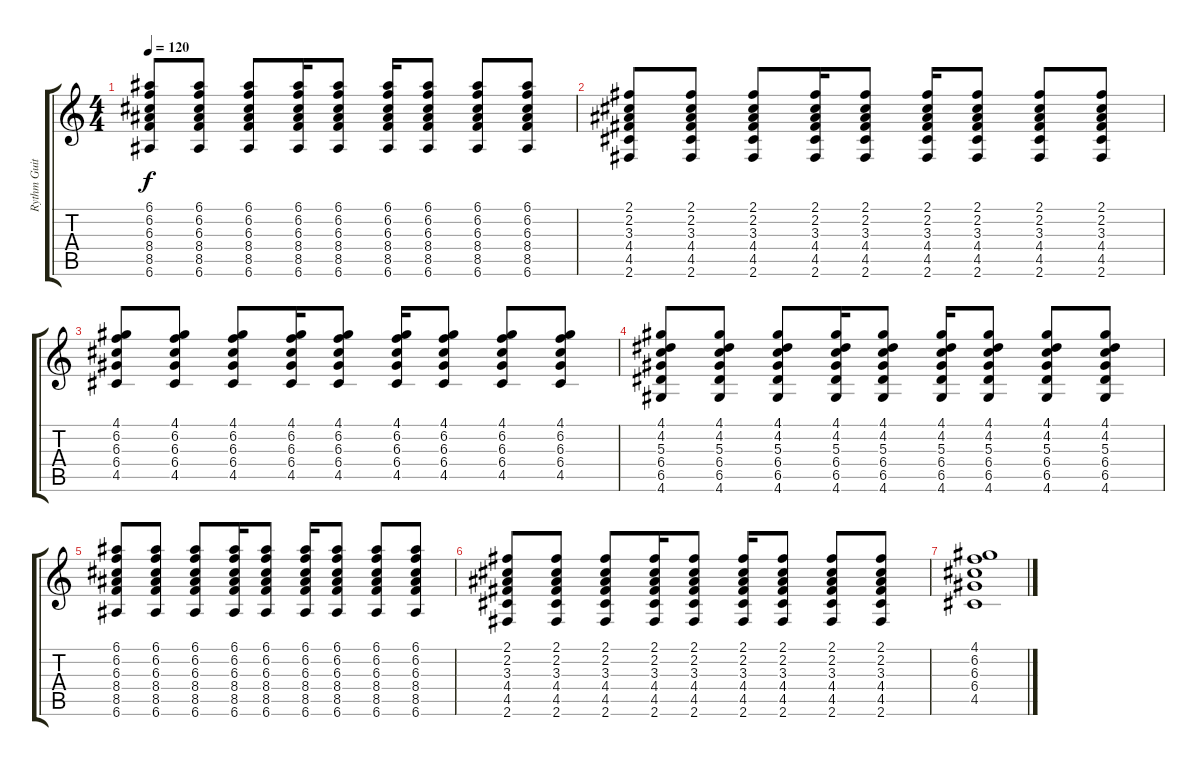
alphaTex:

\track ("Rythm Guitar" "Rythm Guit") {instrument acousticguitarsteel}
\staff {score tabs}
\tuning (E4 B3 G3 D3 A2 E2) {hide}
\ts (4 4)
\tempo 120
\clef g2
\ks c
(6.1 6.2 6.3 8.4 8.5 6.6).8{dy f} (6.1 6.2 6.3 8.4 8.5 6.6).8 (6.1 6.2 6.3 8.4 8.5 6.6).8 (6.1 6.2 6.3 8.4 8.5 6.6).16 (6.1 6.2 6.3 8.4 8.5 6.6).8 (6.1 6.2 6.3 8.4 8.5 6.6).16 (6.1 6.2 6.3 8.4 8.5 6.6).8 (6.1 6.2 6.3 8.4 8.5 6.6).8 (6.1 6.2 6.3 8.4 8.5 6.6).8 |
(2.1 2.2 3.3 4.4 4.5 2.6).8 (2.1 2.2 3.3 4.4 4.5 2.6).8 (2.1 2.2 3.3 4.4 4.5 2.6).8 (2.1 2.2 3.3 4.4 4.5 2.6).16 (2.1 2.2 3.3 4.4 4.5 2.6).8 (2.1 2.2 3.3 4.4 4.5 2.6).16 (2.1 2.2 3.3 4.4 4.5 2.6).8 (2.1 2.2 3.3 4.4 4.5 2.6).8 (2.1 2.2 3.3 4.4 4.5 2.6).8 |
(4.1 6.2 6.3 6.4 4.5).8 (4.1 6.2 6.3 6.4 4.5).8 (4.1 6.2 6.3 6.4 4.5).8 (4.1 6.2 6.3 6.4 4.5).16 (4.1 6.2 6.3 6.4 4.5).8 (4.1 6.2 6.3 6.4 4.5).16 (4.1 6.2 6.3 6.4 4.5).8 (4.1 6.2 6.3 6.4 4.5).8 (4.1 6.2 6.3 6.4 4.5).8 |
(4.1 4.2 5.3 6.4 6.5 4.6).8 (4.1 4.2 5.3 6.4 6.5 4.6).8 (4.1 4.2 5.3 6.4 6.5 4.6).8 (4.1 4.2 5.3 6.4 6.5 4.6).16 (4.1 4.2 5.3 6.4 6.5 4.6).8 (4.1 4.2 5.3 6.4 6.5 4.6).16 (4.1 4.2 5.3 6.4 6.5 4.6).8 (4.1 4.2 5.3 6.4 6.5 4.6).8 (4.1 4.2 5.3 6.4 6.5 4.6).8 |
(6.1 6.2 6.3 8.4 8.5 6.6).8 (6.1 6.2 6.3 8.4 8.5 6.6).8 (6.1 6.2 6.3 8.4 8.5 6.6).8 (6.1 6.2 6.3 8.4 8.5 6.6).16 (6.1 6.2 6.3 8.4 8.5 6.6).8 (6.1 6.2 6.3 8.4 8.5 6.6).16 (6.1 6.2 6.3 8.4 8.5 6.6).8 (6.1 6.2 6.3 8.4 8.5 6.6).8 (6.1 6.2 6.3 8.4 8.5 6.6).8 |
(2.1 2.2 3.3 4.4 4.5 2.6).8 (2.1 2.2 3.3 4.4 4.5 2.6).8 (2.1 2.2 3.3 4.4 4.5 2.6).8 (2.1 2.2 3.3 4.4 4.5 2.6).16 (2.1 2.2 3.3 4.4 4.5 2.6).8 (2.1 2.2 3.3 4.4 4.5 2.6).16 (2.1 2.2 3.3 4.4 4.5 2.6).8 (2.1 2.2 3.3 4.4 4.5 2.6).8 (2.1 2.2 3.3 4.4 4.5 2.6).8 |
(4.1 6.2 6.3 6.4 4.5).1
